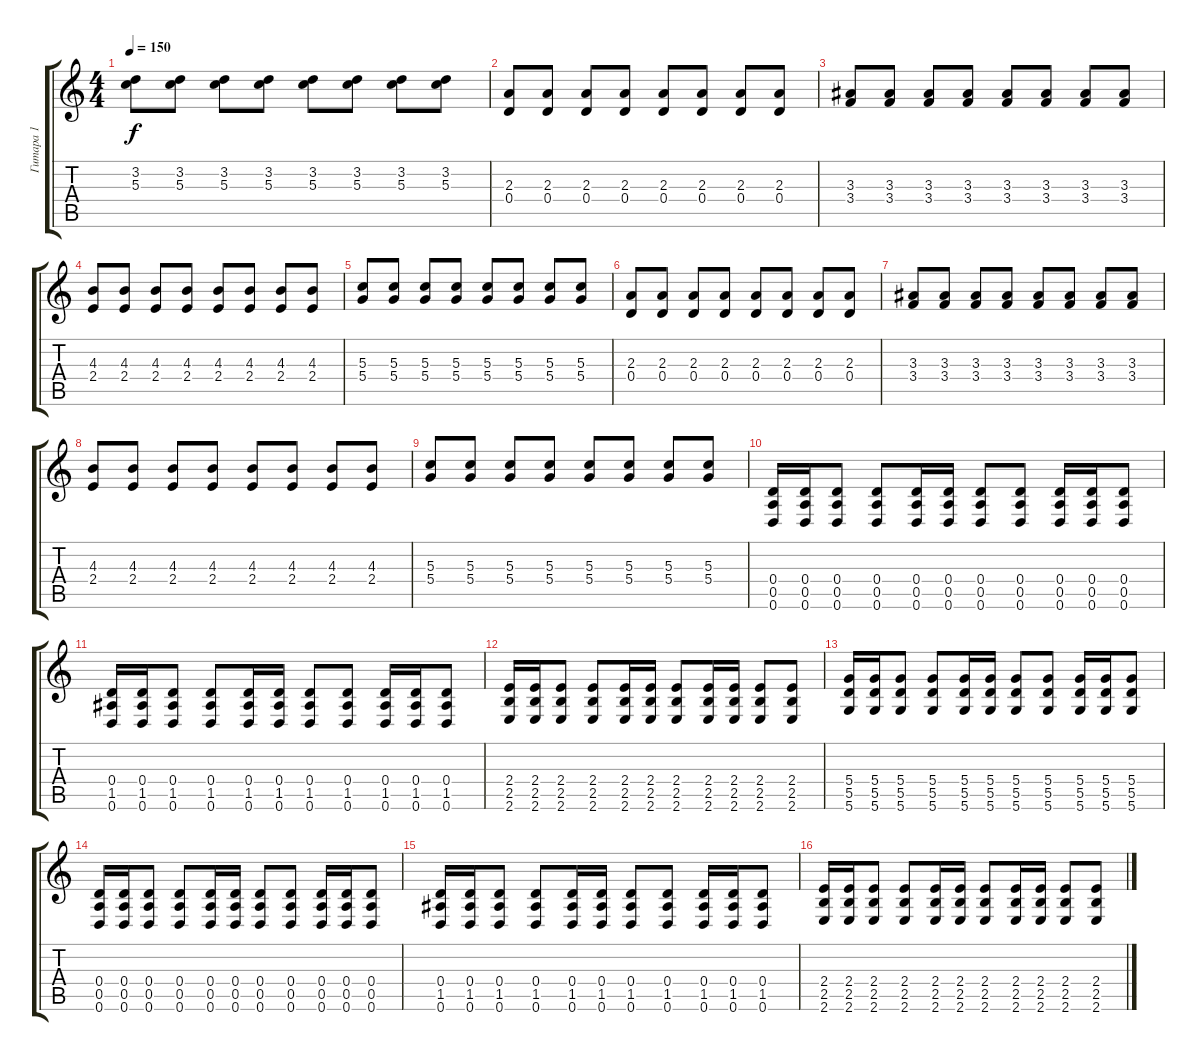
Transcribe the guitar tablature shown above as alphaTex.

\track ("Гитара 1" "Гитара 1") {instrument overdrivenguitar}
\staff {score tabs}
\tuning (E4 B3 G3 D3 A2 D2) {hide}
\ts (4 4)
\tempo 150
\clef g2
\ks c
(3.2 5.3).8{dy f} (3.2 5.3).8 (3.2 5.3).8 (3.2 5.3).8 (3.2 5.3).8 (3.2 5.3).8 (3.2 5.3).8 (3.2 5.3).8 |
(2.3 0.4).8 (2.3 0.4).8 (2.3 0.4).8 (2.3 0.4).8 (2.3 0.4).8 (2.3 0.4).8 (2.3 0.4).8 (2.3 0.4).8 |
(3.3 3.4).8 (3.3 3.4).8 (3.3 3.4).8 (3.3 3.4).8 (3.3 3.4).8 (3.3 3.4).8 (3.3 3.4).8 (3.3 3.4).8 |
(4.3 2.4).8 (4.3 2.4).8 (4.3 2.4).8 (4.3 2.4).8 (4.3 2.4).8 (4.3 2.4).8 (4.3 2.4).8 (4.3 2.4).8 |
(5.3 5.4).8 (5.3 5.4).8 (5.3 5.4).8 (5.3 5.4).8 (5.3 5.4).8 (5.3 5.4).8 (5.3 5.4).8 (5.3 5.4).8 |
(2.3 0.4).8 (2.3 0.4).8 (2.3 0.4).8 (2.3 0.4).8 (2.3 0.4).8 (2.3 0.4).8 (2.3 0.4).8 (2.3 0.4).8 |
(3.3 3.4).8 (3.3 3.4).8 (3.3 3.4).8 (3.3 3.4).8 (3.3 3.4).8 (3.3 3.4).8 (3.3 3.4).8 (3.3 3.4).8 |
(4.3 2.4).8 (4.3 2.4).8 (4.3 2.4).8 (4.3 2.4).8 (4.3 2.4).8 (4.3 2.4).8 (4.3 2.4).8 (4.3 2.4).8 |
(5.3 5.4).8 (5.3 5.4).8 (5.3 5.4).8 (5.3 5.4).8 (5.3 5.4).8 (5.3 5.4).8 (5.3 5.4).8 (5.3 5.4).8 |
(0.4 0.5 0.6).16 (0.4 0.5 0.6).16 (0.4 0.5 0.6).8 (0.4 0.5 0.6).8 (0.4 0.5 0.6).16 (0.4 0.5 0.6).16 (0.4 0.5 0.6).8 (0.4 0.5 0.6).8 (0.4 0.5 0.6).16 (0.4 0.5 0.6).16 (0.4 0.5 0.6).8 |
(0.4 1.5 0.6).16 (0.4 1.5 0.6).16 (0.4 1.5 0.6).8 (0.4 1.5 0.6).8 (0.4 1.5 0.6).16 (0.4 1.5 0.6).16 (0.4 1.5 0.6).8 (0.4 1.5 0.6).8 (0.4 1.5 0.6).16 (0.4 1.5 0.6).16 (0.4 1.5 0.6).8 |
(2.4 2.5 2.6).16 (2.4 2.5 2.6).16 (2.4 2.5 2.6).8 (2.4 2.5 2.6).8 (2.4 2.5 2.6).16 (2.4 2.5 2.6).16 (2.4 2.5 2.6).8 (2.4 2.5 2.6).16 (2.4 2.5 2.6).16 (2.4 2.5 2.6).8 (2.4 2.5 2.6).8 |
(5.4 5.5 5.6).16 (5.4 5.5 5.6).16 (5.4 5.5 5.6).8 (5.4 5.5 5.6).8 (5.4 5.5 5.6).16 (5.4 5.5 5.6).16 (5.4 5.5 5.6).8 (5.4 5.5 5.6).8 (5.4 5.5 5.6).16 (5.4 5.5 5.6).16 (5.4 5.5 5.6).8 |
(0.4 0.5 0.6).16 (0.4 0.5 0.6).16 (0.4 0.5 0.6).8 (0.4 0.5 0.6).8 (0.4 0.5 0.6).16 (0.4 0.5 0.6).16 (0.4 0.5 0.6).8 (0.4 0.5 0.6).8 (0.4 0.5 0.6).16 (0.4 0.5 0.6).16 (0.4 0.5 0.6).8 |
(0.4 1.5 0.6).16 (0.4 1.5 0.6).16 (0.4 1.5 0.6).8 (0.4 1.5 0.6).8 (0.4 1.5 0.6).16 (0.4 1.5 0.6).16 (0.4 1.5 0.6).8 (0.4 1.5 0.6).8 (0.4 1.5 0.6).16 (0.4 1.5 0.6).16 (0.4 1.5 0.6).8 |
(2.4 2.5 2.6).16 (2.4 2.5 2.6).16 (2.4 2.5 2.6).8 (2.4 2.5 2.6).8 (2.4 2.5 2.6).16 (2.4 2.5 2.6).16 (2.4 2.5 2.6).8 (2.4 2.5 2.6).16 (2.4 2.5 2.6).16 (2.4 2.5 2.6).8 (2.4 2.5 2.6).8
